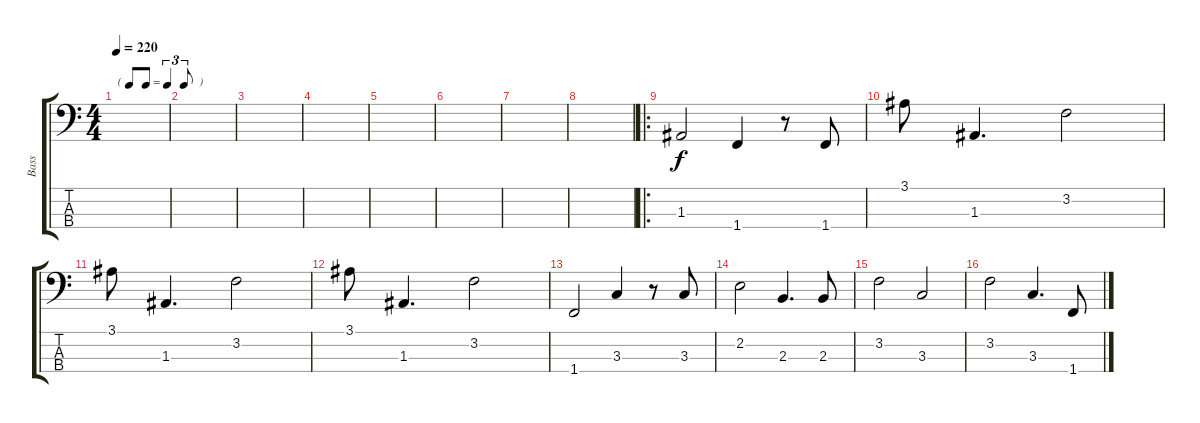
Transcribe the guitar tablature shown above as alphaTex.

\track ("Bass" "Bass") {instrument acousticbass}
\staff {score tabs}
\tuning (G2 D2 A1 E1) {hide}
\ts (4 4)
\tf triplet8th
\tempo 220
\clef f4
\ks c
|
|
|
|
|
|
|
|
\ro
1.3.2 1.4.4 r.8 1.4.8 |
3.1.8 1.3.4{d} 3.2.2 |
3.1.8 1.3.4{d} 3.2.2 |
3.1.8 1.3.4{d} 3.2.2 |
1.4.2 3.3.4 r.8 3.3.8 |
2.2.2 2.3.4{d} 2.3.8 |
3.2.2 3.3.2 |
3.2.2 3.3.4{d} 1.4.8
